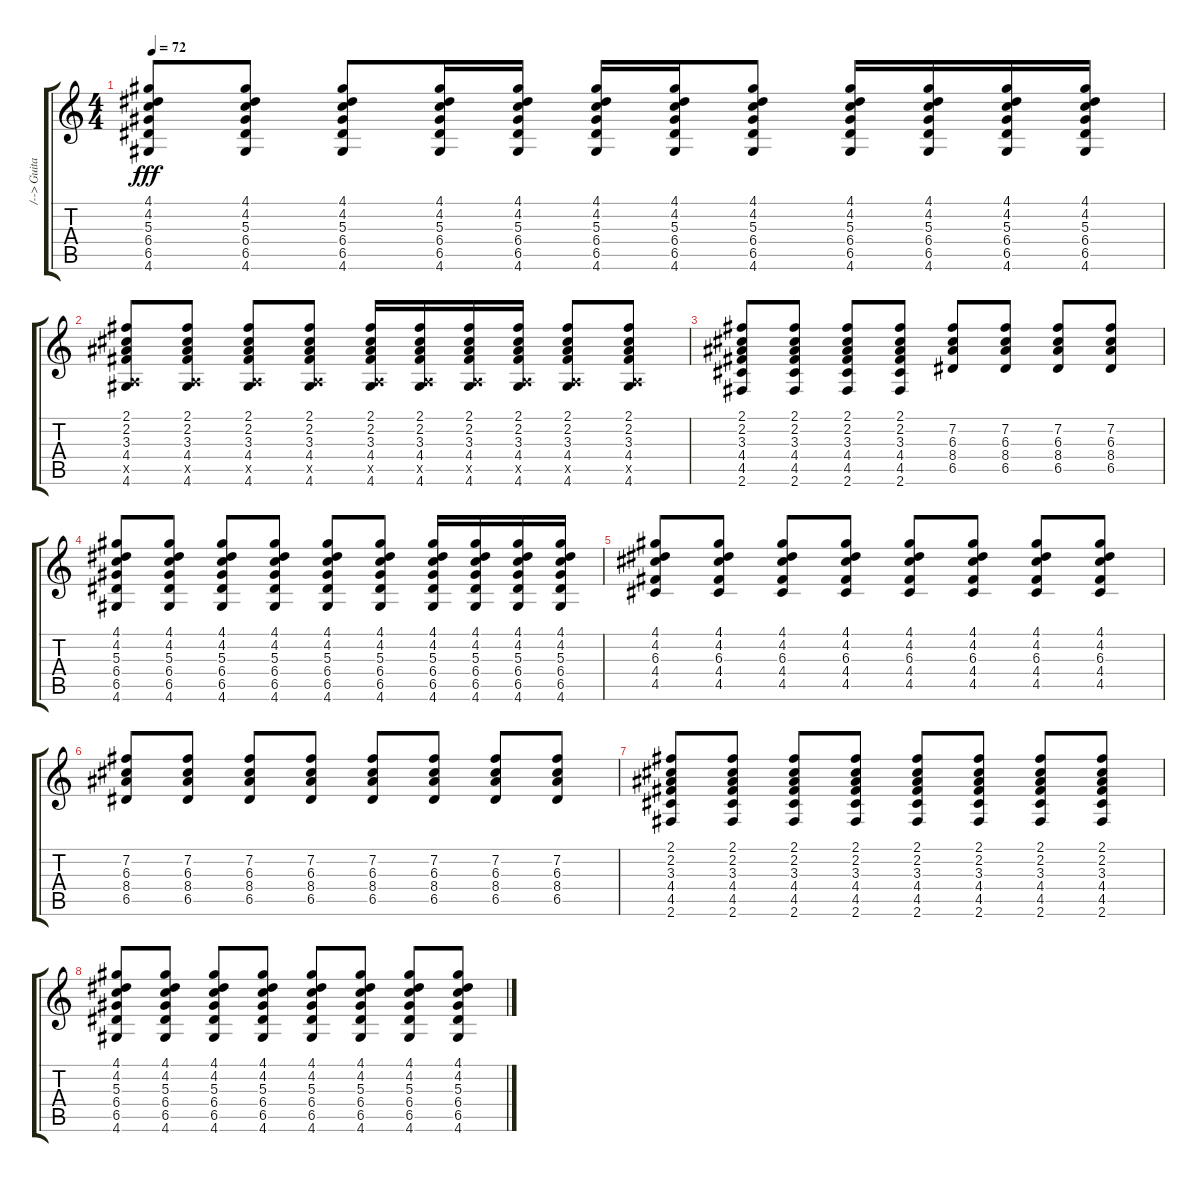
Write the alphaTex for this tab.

\track ("/--> Guitarra Acustica <---/" "/--> Guita") {instrument acousticguitarsteel}
\staff {score tabs}
\tuning (E4 B3 G3 D3 A2 E2) {hide}
\ts (4 4)
\section ("" "")
\tempo 72
\clef g2
\ks c
(4.1 4.2 5.3 6.4 6.5 4.6).8{dy fff} (4.1 4.2 5.3 6.4 6.5 4.6).8 (4.1 4.2 5.3 6.4 6.5 4.6).8 (4.1 4.2 5.3 6.4 6.5 4.6).16 (4.1 4.2 5.3 6.4 6.5 4.6).16 (4.1 4.2 5.3 6.4 6.5 4.6).16 (4.1 4.2 5.3 6.4 6.5 4.6).16 (4.1 4.2 5.3 6.4 6.5 4.6).8 (4.1 4.2 5.3 6.4 6.5 4.6).16 (4.1 4.2 5.3 6.4 6.5 4.6).16 (4.1 4.2 5.3 6.4 6.5 4.6).16 (4.1 4.2 5.3 6.4 6.5 4.6).16 |
(2.1 2.2 3.3 4.4 0.5{x} 4.6).8 (2.1 2.2 3.3 4.4 0.5{x} 4.6).8 (2.1 2.2 3.3 4.4 0.5{x} 4.6).8 (2.1 2.2 3.3 4.4 0.5{x} 4.6).8 (2.1 2.2 3.3 4.4 0.5{x} 4.6).16 (2.1 2.2 3.3 4.4 0.5{x} 4.6).16 (2.1 2.2 3.3 4.4 0.5{x} 4.6).16 (2.1 2.2 3.3 4.4 0.5{x} 4.6).16 (2.1 2.2 3.3 4.4 0.5{x} 4.6).8 (2.1 2.2 3.3 4.4 0.5{x} 4.6).8 |
(2.1 2.2 3.3 4.4 4.5 2.6).8 (2.1 2.2 3.3 4.4 4.5 2.6).8 (2.1 2.2 3.3 4.4 4.5 2.6).8 (2.1 2.2 3.3 4.4 4.5 2.6).8 (7.2 6.3 8.4 6.5).8 (7.2 6.3 8.4 6.5).8 (7.2 6.3 8.4 6.5).8 (7.2 6.3 8.4 6.5).8 |
(4.1 4.2 5.3 6.4 6.5 4.6).8 (4.1 4.2 5.3 6.4 6.5 4.6).8 (4.1 4.2 5.3 6.4 6.5 4.6).8 (4.1 4.2 5.3 6.4 6.5 4.6).8 (4.1 4.2 5.3 6.4 6.5 4.6).8 (4.1 4.2 5.3 6.4 6.5 4.6).8 (4.1 4.2 5.3 6.4 6.5 4.6).16 (4.1 4.2 5.3 6.4 6.5 4.6).16 (4.1 4.2 5.3 6.4 6.5 4.6).16 (4.1 4.2 5.3 6.4 6.5 4.6).16 |
(4.1 4.2 6.3 4.4 4.5).8 (4.1 4.2 6.3 4.4 4.5).8 (4.1 4.2 6.3 4.4 4.5).8 (4.1 4.2 6.3 4.4 4.5).8 (4.1 4.2 6.3 4.4 4.5).8 (4.1 4.2 6.3 4.4 4.5).8 (4.1 4.2 6.3 4.4 4.5).8 (4.1 4.2 6.3 4.4 4.5).8 |
(7.2 6.3 8.4 6.5).8 (7.2 6.3 8.4 6.5).8 (7.2 6.3 8.4 6.5).8 (7.2 6.3 8.4 6.5).8 (7.2 6.3 8.4 6.5).8 (7.2 6.3 8.4 6.5).8 (7.2 6.3 8.4 6.5).8 (7.2 6.3 8.4 6.5).8 |
(2.1 2.2 3.3 4.4 4.5 2.6).8 (2.1 2.2 3.3 4.4 4.5 2.6).8 (2.1 2.2 3.3 4.4 4.5 2.6).8 (2.1 2.2 3.3 4.4 4.5 2.6).8 (2.1 2.2 3.3 4.4 4.5 2.6).8 (2.1 2.2 3.3 4.4 4.5 2.6).8 (2.1 2.2 3.3 4.4 4.5 2.6).8 (2.1 2.2 3.3 4.4 4.5 2.6).8 |
(4.1 4.2 5.3 6.4 6.5 4.6).8 (4.1 4.2 5.3 6.4 6.5 4.6).8 (4.1 4.2 5.3 6.4 6.5 4.6).8 (4.1 4.2 5.3 6.4 6.5 4.6).8 (4.1 4.2 5.3 6.4 6.5 4.6).8 (4.1 4.2 5.3 6.4 6.5 4.6).8 (4.1 4.2 5.3 6.4 6.5 4.6).8 (4.1 4.2 5.3 6.4 6.5 4.6).8
